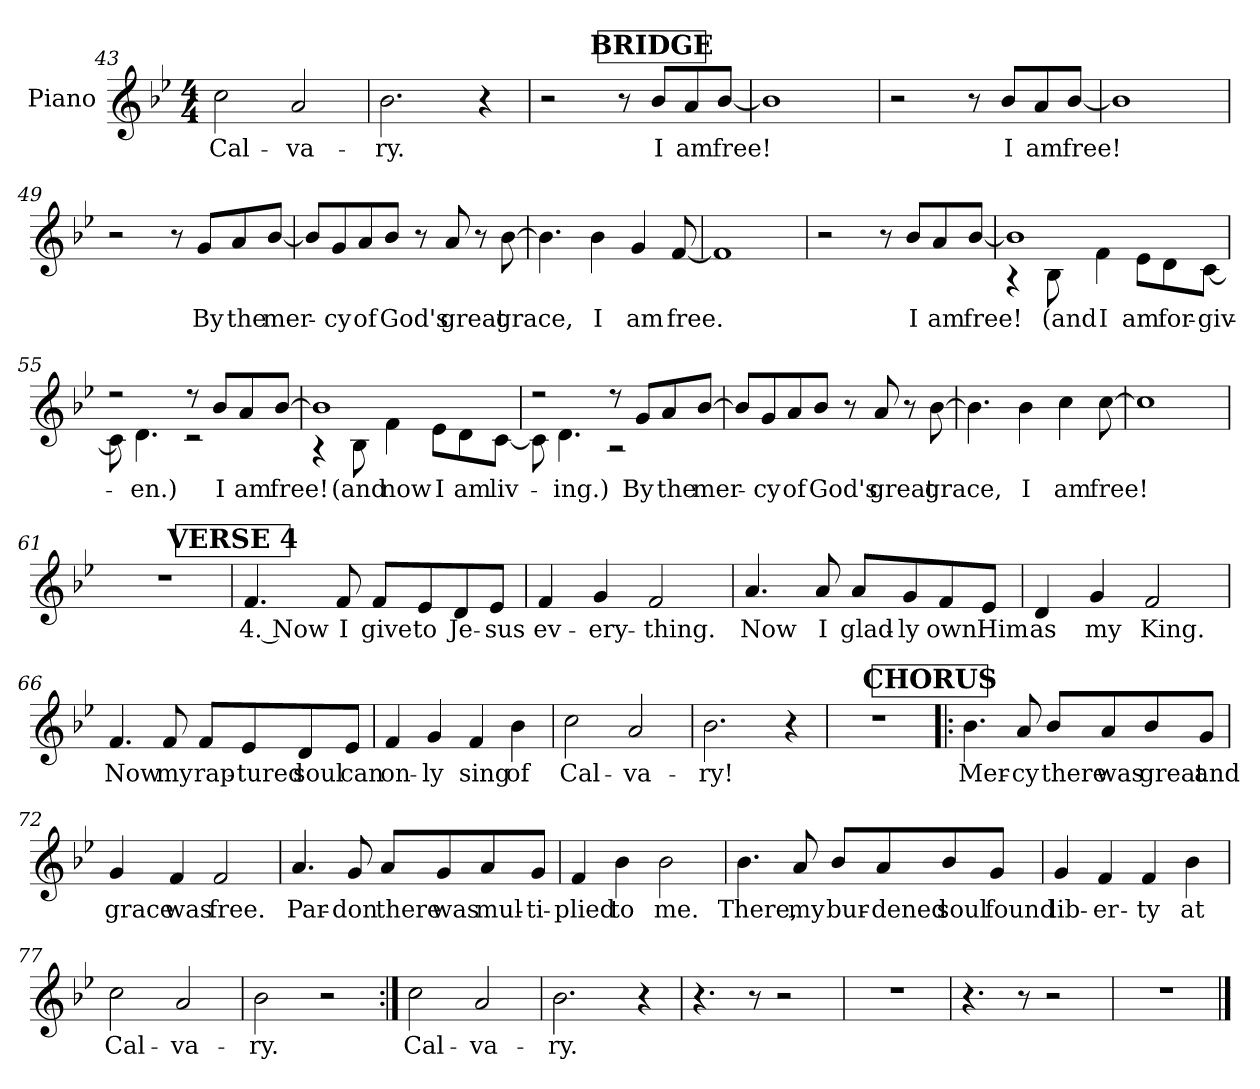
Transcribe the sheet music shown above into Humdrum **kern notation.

**kern	**text
*part1	*part1
*staff1	*staff1
*I"Piano	*
*I'Pno.	*
*clefG2	*
*k[b-e-]	*
*M4/4	*
=43	=43
!	!LO:LY:b
2cc\	Cal-
!	!LO:LY:b
2a/	-va-
=44	=44
!	!LO:LY:b
2.b-\	-ry.
4r	.
!!LO:REH:place=s1:a:B:t=BRIDGE:qo=2.5
=45	=45
2r	.
8r	.
!	!LO:LY:b
8b-/L	I
!	!LO:LY:b
8a/	am
!	!LO:LY:b
[8b-/J	free!
=46	=46
1b-]	.
!!LO:LB:g=z
=47	=47
2r	.
8r	.
!	!LO:LY:b
8b-/L	I
!	!LO:LY:b
8a/	am
!	!LO:LY:b
[8b-/J	free!
=48	=48
1b-]	.
=49	=49
2r	.
8r	.
!	!LO:LY:b
8g/L	By
!	!LO:LY:b
8a/	the
!	!LO:LY:b
[8b-/J	mer-
=50	=50
8b-/L]	.
!	!LO:LY:b
8g/	-cy
!	!LO:LY:b
8a/	of
!	!LO:LY:b
8b-/J	God's
8r	.
!	!LO:LY:b
8a/	great
8r	.
!	!LO:LY:b
[8b-\	grace,
=51	=51
4.b-\]	.
!	!LO:LY:b
4b-\	I
!	!LO:LY:b
4g/	am
!	!LO:LY:b
[8f/	free.
=52	=52
1f]	.
!!LO:LB:g=z
=53	=53
2r	.
8r	.
!	!LO:LY:b
8b-/L	I
!	!LO:LY:b
8a/	am
!	!LO:LY:b
[8b-/J	free!
=54	=54
*^	*
1b-]	4r	.
!	!	!LO:LY:b
.	8B-\	(and
!	!	!LO:LY:b
.	4f\	I
!	!	!LO:LY:b
.	8e-\L	am
!	!	!LO:LY:b
.	8d\	for-
!	!	!LO:LY:b
.	[8c\J	-giv-
=55	=55	=55
2r	8c\]	.
!	!	!LO:LY:b
.	4.d\	-en.)
8r	2r	.
!	!	!LO:LY:b
8b-/L	.	I
!	!	!LO:LY:b
8a/	.	am
!	!	!LO:LY:b
[8b-/J	.	free!
=56	=56	=56
1b-]	4r	.
!	!	!LO:LY:b
.	8B-\	(and
!	!	!LO:LY:b
.	4f\	now
!	!	!LO:LY:b
.	8e-\L	I
!	!	!LO:LY:b
.	8d\	am
!	!	!LO:LY:b
.	[8c\J	liv-
!!LO:LB:g=z	!!
=57	=57	=57
2r	8c\]	.
!	!	!LO:LY:b
.	4.d\	-ing.)
8r	2r	.
!	!	!LO:LY:b
8g/L	.	By
!	!	!LO:LY:b
8a/	.	the
!	!	!LO:LY:b
[8b-/J	.	mer-
*v	*v	*
=58	=58
8b-/L]	.
!	!LO:LY:b
8g/	-cy
!	!LO:LY:b
8a/	of
!	!LO:LY:b
8b-/J	God's
8r	.
!	!LO:LY:b
8a/	great
8r	.
!	!LO:LY:b
[8b-\	grace,
=59	=59
4.b-\]	.
!	!LO:LY:b
4b-\	I
!	!LO:LY:b
4cc\	am
!	!LO:LY:b
[8cc\	free!
=60	=60
1cc]	.
=61	=61
1r	.
!!LO:LB:g=z
!!LO:REH:place=s1:a:B:t=VERSE 4
=62	=62
!	!LO:LY:b
4.f/	4. Now
!	!LO:LY:b
8f/	I
!	!LO:LY:b
8f/L	give
!	!LO:LY:b
8e-/	to
!	!LO:LY:b
8d/	Je-
!	!LO:LY:b
8e-/J	-sus
=63	=63
!	!LO:LY:b
4f/	ev-
!	!LO:LY:b
4g/	-ery-
!	!LO:LY:b
2f/	-thing.
=64	=64
!	!LO:LY:b
4.a/	Now
!	!LO:LY:b
8a/	I
!	!LO:LY:b
8a/L	glad-
!	!LO:LY:b
8g/	-ly
!	!LO:LY:b
8f/	own
!	!LO:LY:b
8e-/J	Him
=65	=65
!	!LO:LY:b
4d/	as
!	!LO:LY:b
4g/	my
!	!LO:LY:b
2f/	King.
!!LO:LB:g=z
=66	=66
!	!LO:LY:b
4.f/	Now
!	!LO:LY:b
8f/	my
!	!LO:LY:b
8f/L	rap-
!	!LO:LY:b
8e-/	-tured
!	!LO:LY:b
8d/	soul
!	!LO:LY:b
8e-/J	can
=67	=67
!	!LO:LY:b
4f/	on-
!	!LO:LY:b
4g/	-ly
!	!LO:LY:b
4f/	sing
!	!LO:LY:b
4b-\	of
=68	=68
!	!LO:LY:b
2cc\	Cal-
!	!LO:LY:b
2a/	-va-
=69	=69
!	!LO:LY:b
2.b-\	-ry!
4r	.
=70	=70
1r	.
!!LO:LB:g=z
!!LO:REH:place=s1:a:B:t=CHORUS
=71!|:	=71!|:
!	!LO:LY:b
4.b-\	Mer-
!	!LO:LY:b
8a/	-cy
!	!LO:LY:b
8b-/L	there
!	!LO:LY:b
8a/	was
!	!LO:LY:b
8b-/	great
!	!LO:LY:b
8g/J	and
=72	=72
!	!LO:LY:b
4g/	grace
!	!LO:LY:b
4f/	was
!	!LO:LY:b
2f/	free.
=73	=73
!	!LO:LY:b
4.a/	Par-
!	!LO:LY:b
8g/	-don
!	!LO:LY:b
8a/L	there
!	!LO:LY:b
8g/	was
!	!LO:LY:b
8a/	mul-
!	!LO:LY:b
8g/J	-ti-
!!LO:PB:g=z
=74	=74
!	!LO:LY:b
4f/	-plied
!	!LO:LY:b
4b-\	to
!	!LO:LY:b
2b-\	me.
=75	=75
!	!LO:LY:b
4.b-\	There,
!	!LO:LY:b
8a/	my
!	!LO:LY:b
8b-/L	bur-
!	!LO:LY:b
8a/	-dened
!	!LO:LY:b
8b-/	soul
!	!LO:LY:b
8g/J	found
=76	=76
!	!LO:LY:b
4g/	lib-
!	!LO:LY:b
4f/	-er-
!	!LO:LY:b
4f/	-ty
!	!LO:LY:b
4b-\	at
=77	=77
!	!LO:LY:b
2cc\	Cal-
!	!LO:LY:b
2a/	-va-
=78	=78
!	!LO:LY:b
2b-\	-ry.
2r	.
!!LO:LB:g=z
=79:|!	=79:|!
!	!LO:LY:b
2cc\	Cal-
!	!LO:LY:b
2a/	-va-
=80	=80
!	!LO:LY:b
2.b-\	-ry.
4r	.
=81	=81
4.r	.
8r	.
2r	.
=82	=82
1r	.
=83	=83
4.r	.
8r	.
2r	.
=84	=84
1r	.
==	==
*-	*-
